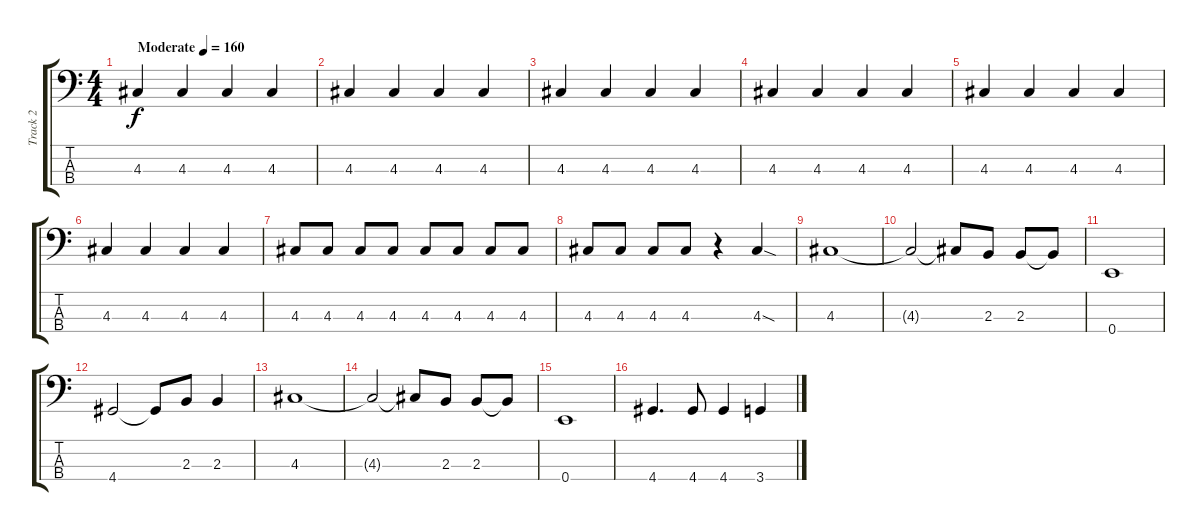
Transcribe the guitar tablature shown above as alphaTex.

\track ("Track 2" "Track 2") {instrument electricbassfinger}
\staff {score tabs}
\tuning (G2 D2 A1 E1) {hide}
\ts (4 4)
\tempo (160 "Moderate")
\clef f4
\ks c
4.3.4{dy f instrument electricbassfinger} 4.3.4 4.3.4 4.3.4 |
4.3.4 4.3.4 4.3.4 4.3.4 |
4.3.4 4.3.4 4.3.4 4.3.4 |
4.3.4 4.3.4 4.3.4 4.3.4 |
4.3.4 4.3.4 4.3.4 4.3.4 |
4.3.4 4.3.4 4.3.4 4.3.4 |
4.3.8 4.3.8 4.3.8 4.3.8 4.3.8 4.3.8 4.3.8 4.3.8 |
4.3.8 4.3.8 4.3.8 4.3.8 r.4 4.3{sod}.4 |
4.3.1 |
4.3{t}.2 4.3{t}.8 2.3.8 2.3.8 2.3{t}.8 |
0.4.1 |
4.4.2 4.4{t}.8 2.3.8 2.3.4 |
4.3.1 |
4.3{t}.2 4.3{t}.8 2.3.8 2.3.8 2.3{t}.8 |
0.4.1 |
4.4.4{d} 4.4.8 4.4.4 3.4.4
